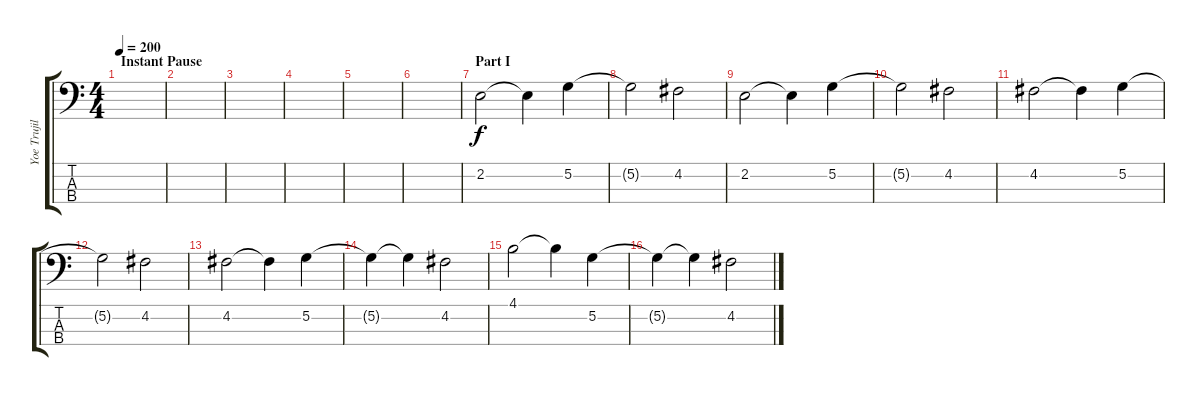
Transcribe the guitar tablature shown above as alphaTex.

\track ("Yoe Trujilo" "Yoe Trujil") {instrument electricbasspick}
\staff {score tabs}
\tuning (G2 D2 A1 E1) {hide}
\ts (4 4)
\section ("" "Instant Pause")
\tempo 200
\clef f4
\ks c
|
|
|
|
|
|
\section ("" "Part I")
2.2.2 2.2{t}.4 5.2.4 |
5.2{t}.2 4.2.2 |
2.2.2 2.2{t}.4 5.2.4 |
5.2{t}.2 4.2.2 |
4.2.2 4.2{t}.4 5.2.4 |
5.2{t}.2 4.2.2 |
4.2.2 4.2{t}.4 5.2.4 |
5.2{t}.4 5.2{t}.4 4.2.2 |
4.1.2 4.1{t}.4 5.2.4 |
5.2{t}.4 5.2{t}.4 4.2.2
